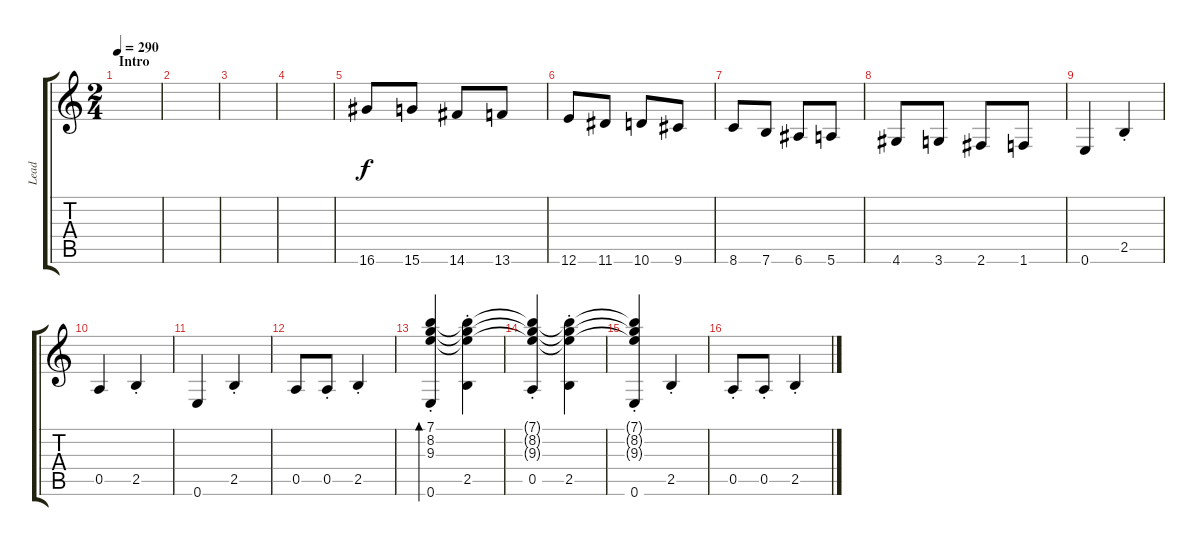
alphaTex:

\track ("Lead" "Lead") {instrument electricguitarclean}
\staff {score tabs}
\tuning (E4 B3 G3 D3 A2 E2) {hide}
\ts (2 4)
\section ("" "Intro")
\tempo 290
\clef g2
\ks c
|
|
|
|
16.6.8{instrument electricguitarmuted} 15.6.8 14.6.8 13.6.8 |
12.6.8 11.6.8 10.6.8 9.6.8 |
8.6.8 7.6.8 6.6.8 5.6.8 |
4.6.8 3.6.8 2.6.8 1.6.8 |
0.6.4{instrument electricguitarclean} 2.5{st}.4 |
0.5.4 2.5{st}.4 |
0.6.4 2.5{st}.4 |
0.5.8 0.5{st}.8 2.5{st}.4 |
(7.1 8.2 9.3 0.6{st}).4{bd 480 volume 13 balance 13 instrument acousticguitarsteel} (7.1{t} 8.2{t} 9.3{t} 2.5{st}).4{instrument electricguitarclean} |
(7.1{t} 8.2{t} 9.3{t} 0.5{st}).4 (7.1{t} 8.2{t} 9.3{t} 2.5{st}).4 |
(7.1{t} 8.2{t} 9.3{t} 0.6{st}).4 2.5{st}.4 |
0.5{st}.8 0.5{st}.8 2.5{st}.4
